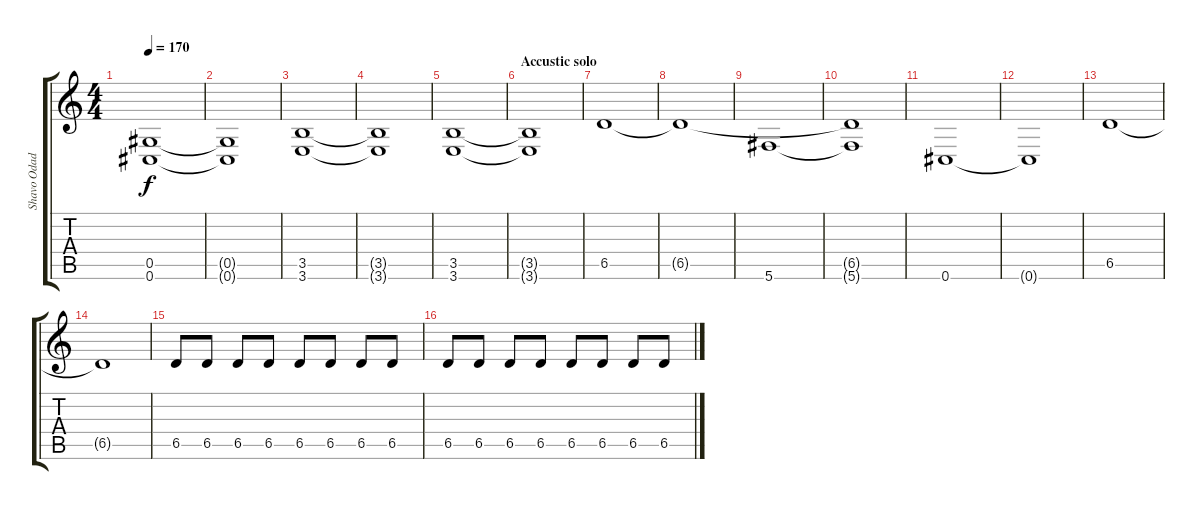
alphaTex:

\track ("Shavo Odadjian" "Shavo Odad") {instrument electricbasspick}
\staff {score tabs}
\tuning (Eb4 Bb3 Gb3 Db3 Ab2 Db2) {hide}
\ts (4 4)
\tempo 170
\clef g2
\ks c
(0.5 0.6).1{dy f} |
(0.5{t} 0.6{t}).1 |
(3.5 3.6).1 |
(3.5{t} 3.6{t}).1 |
(3.5 3.6).1 |
\section ("" "Accustic solo")
(3.5{t} 3.6{t}).1 |
6.5.1 |
6.5{t}.1 |
5.6.1 |
(6.5{t} 5.6{t}).1 |
0.6.1 |
0.6{t}.1 |
6.5.1 |
6.5{t}.1 |
6.5.8 6.5.8 6.5.8 6.5.8 6.5.8 6.5.8 6.5.8 6.5.8 |
6.5.8 6.5.8 6.5.8 6.5.8 6.5.8 6.5.8 6.5.8 6.5.8
